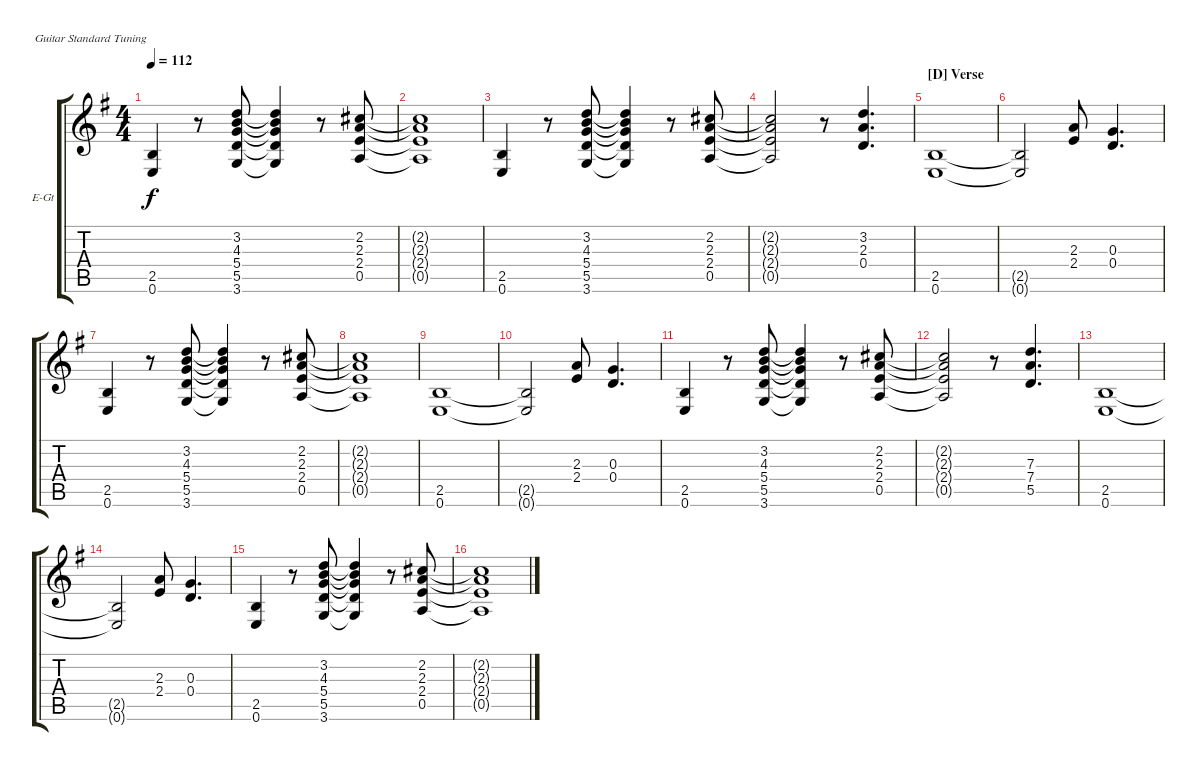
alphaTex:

\defaultSystemsLayout 4
\bracketExtendMode groupsimilarinstruments
\firstSystemTrackNameOrientation horizontal
\otherSystemsTrackNameOrientation horizontal
\track ("Guitar 2" "E-Gt") {instrument distortionguitar}
\staff {score tabs}
\tuning (E4 B3 G3 D3 A2 E2)
\ts (4 4)
\tempo 112
\clef g2
\scale
1.05549
\ks g
(0.6 2.5).4{dy f} r.8 (3.6 5.5 5.4 4.3 3.2).8 (3.6{t} 5.5{t} 5.4{t} 4.3{t} 3.2{t}).4 r.8 (0.5 2.4 2.3 2.2).8 |
\scale
0.944515 (0.5{t} 2.4{t} 2.3{t} 2.2{t}).1 |
\scale
1.05549 (0.6 2.5).4 r.8 (3.6 5.5 5.4 4.3 3.2).8 (3.6{t} 5.5{t} 5.4{t} 4.3{t} 3.2{t}).4 r.8 (0.5 2.4 2.3 2.2).8 |
\scale
0.944515 (0.5{t} 2.4{t} 2.3{t} 2.2{t}).2 r.8 (0.4 2.3 3.2).4{d} |
\section ("D" "Verse")
\scale
1.05549 (0.6 2.5).1 |
\scale
0.944515 (0.6{t} 2.5{t}).2 (2.4 2.3).8 (0.3 0.4).4{d} |
\scale
1.05549 (0.6 2.5).4 r.8 (3.6 5.5 5.4 4.3 3.2).8 (3.6{t} 5.5{t} 5.4{t} 4.3{t} 3.2{t}).4 r.8 (0.5 2.4 2.3 2.2).8 |
\scale
0.944515 (0.5{t} 2.4{t} 2.3{t} 2.2{t}).1 |
\scale
1.05549 (0.6 2.5).1 |
\scale
0.944515 (0.6{t} 2.5{t}).2 (2.4 2.3).8 (0.3 0.4).4{d} |
\scale
1.05549 (0.6 2.5).4 r.8 (3.6 5.5 5.4 4.3 3.2).8 (3.6{t} 5.5{t} 5.4{t} 4.3{t} 3.2{t}).4 r.8 (0.5 2.4 2.3 2.2).8 |
\scale
0.944515 (0.5{t} 2.4{t} 2.3{t} 2.2{t}).2 r.8 (5.5 7.4 7.3).4{d} |
\scale
1.05549 (0.6 2.5).1 |
\scale
0.944515 (0.6{t} 2.5{t}).2 (2.4 2.3).8 (0.3 0.4).4{d} |
\scale
1.05549 (0.6 2.5).4 r.8 (3.6 5.5 5.4 4.3 3.2).8 (3.6{t} 5.5{t} 5.4{t} 4.3{t} 3.2{t}).4 r.8 (0.5 2.4 2.3 2.2).8 |
\scale
0.944515 (0.5{t} 2.4{t} 2.3{t} 2.2{t}).1
